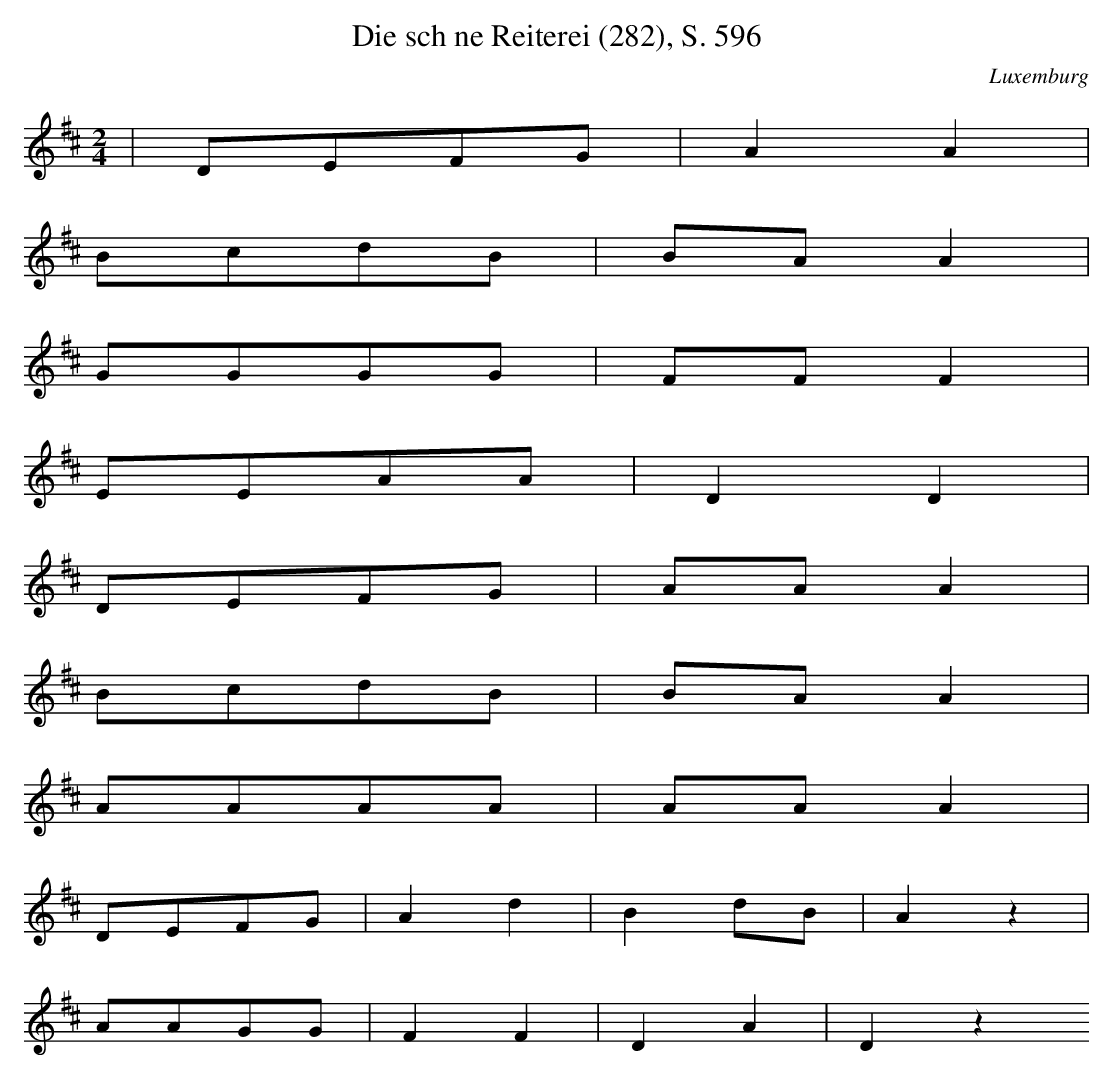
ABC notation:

X:1
T: Die schne Reiterei (282), S. 596
O: Luxemburg
M: 2/4
L: 1/8
K: D
 | DEFG | A2A2 |
BcdB | BAA2 |
GGGG | FFF2 |
EEAA | D2D2 |
DEFG | AAA2 |
BcdB | BAA2 |
AAAA | AAA2 |
DEFG | A2d2 | B2dB | A2z2 |
AAGG | F2F2 | D2A2 | D2z2
